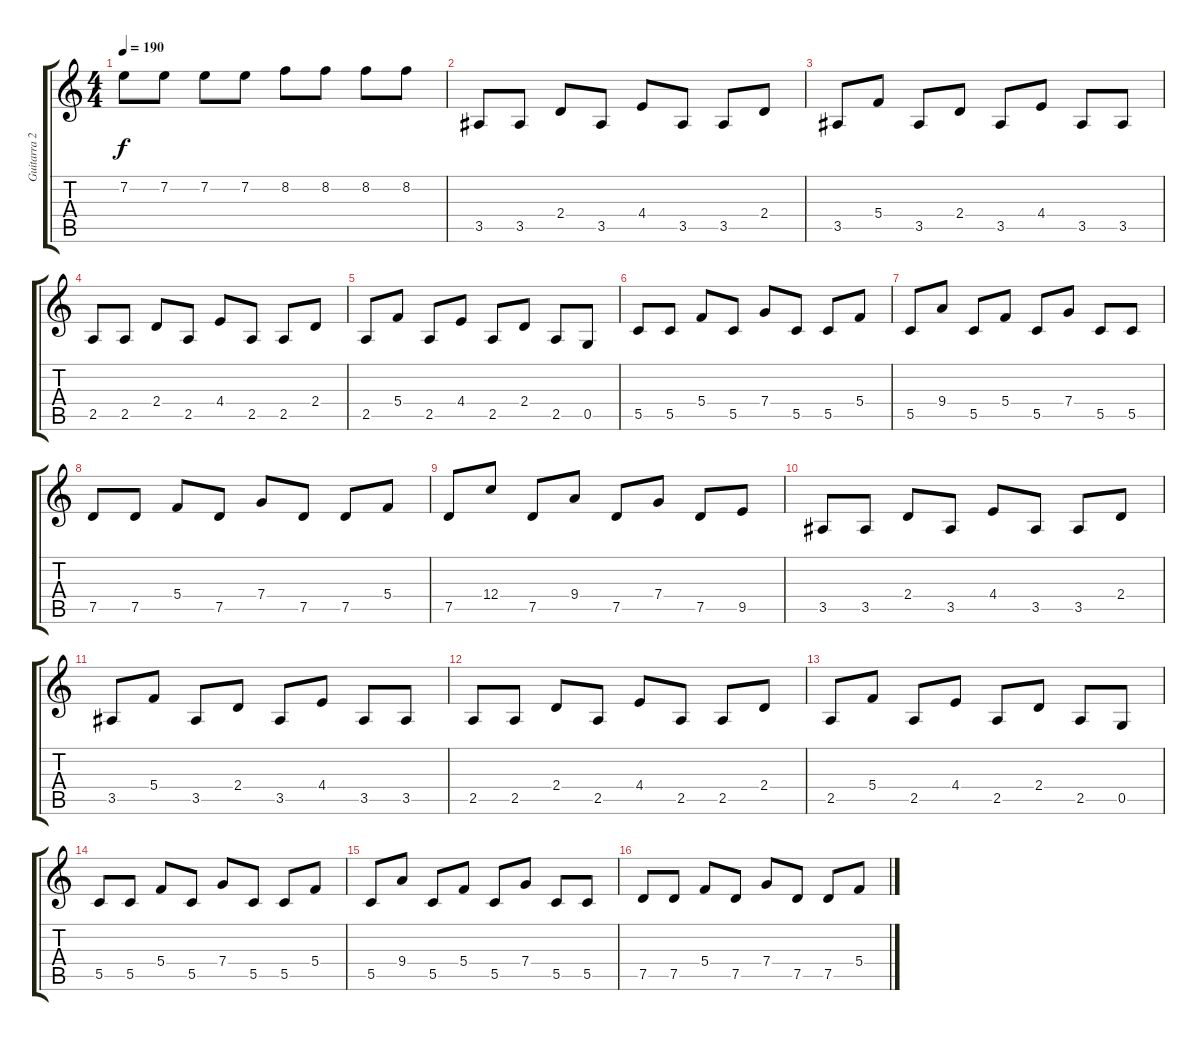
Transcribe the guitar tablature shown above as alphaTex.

\track ("Guitarra 2" "Guitarra 2") {instrument distortionguitar}
\staff {score tabs}
\tuning (D4 A3 F3 C3 G2 D2) {hide}
\ts (4 4)
\tempo 190
\clef g2
\ks c
7.2.8{dy f} 7.2.8 7.2.8 7.2.8 8.2.8 8.2.8 8.2.8 8.2.8 |
3.5.8 3.5.8 2.4.8 3.5.8 4.4.8 3.5.8 3.5.8 2.4.8 |
3.5.8 5.4.8 3.5.8 2.4.8 3.5.8 4.4.8 3.5.8 3.5.8 |
2.5.8 2.5.8 2.4.8 2.5.8 4.4.8 2.5.8 2.5.8 2.4.8 |
2.5.8 5.4.8 2.5.8 4.4.8 2.5.8 2.4.8 2.5.8 0.5.8 |
5.5.8 5.5.8 5.4.8 5.5.8 7.4.8 5.5.8 5.5.8 5.4.8 |
5.5.8 9.4.8 5.5.8 5.4.8 5.5.8 7.4.8 5.5.8 5.5.8 |
7.5.8 7.5.8 5.4.8 7.5.8 7.4.8 7.5.8 7.5.8 5.4.8 |
7.5.8 12.4.8 7.5.8 9.4.8 7.5.8 7.4.8 7.5.8 9.5.8 |
3.5.8 3.5.8 2.4.8 3.5.8 4.4.8 3.5.8 3.5.8 2.4.8 |
3.5.8 5.4.8 3.5.8 2.4.8 3.5.8 4.4.8 3.5.8 3.5.8 |
2.5.8 2.5.8 2.4.8 2.5.8 4.4.8 2.5.8 2.5.8 2.4.8 |
2.5.8 5.4.8 2.5.8 4.4.8 2.5.8 2.4.8 2.5.8 0.5.8 |
5.5.8 5.5.8 5.4.8 5.5.8 7.4.8 5.5.8 5.5.8 5.4.8 |
5.5.8 9.4.8 5.5.8 5.4.8 5.5.8 7.4.8 5.5.8 5.5.8 |
7.5.8 7.5.8 5.4.8 7.5.8 7.4.8 7.5.8 7.5.8 5.4.8
